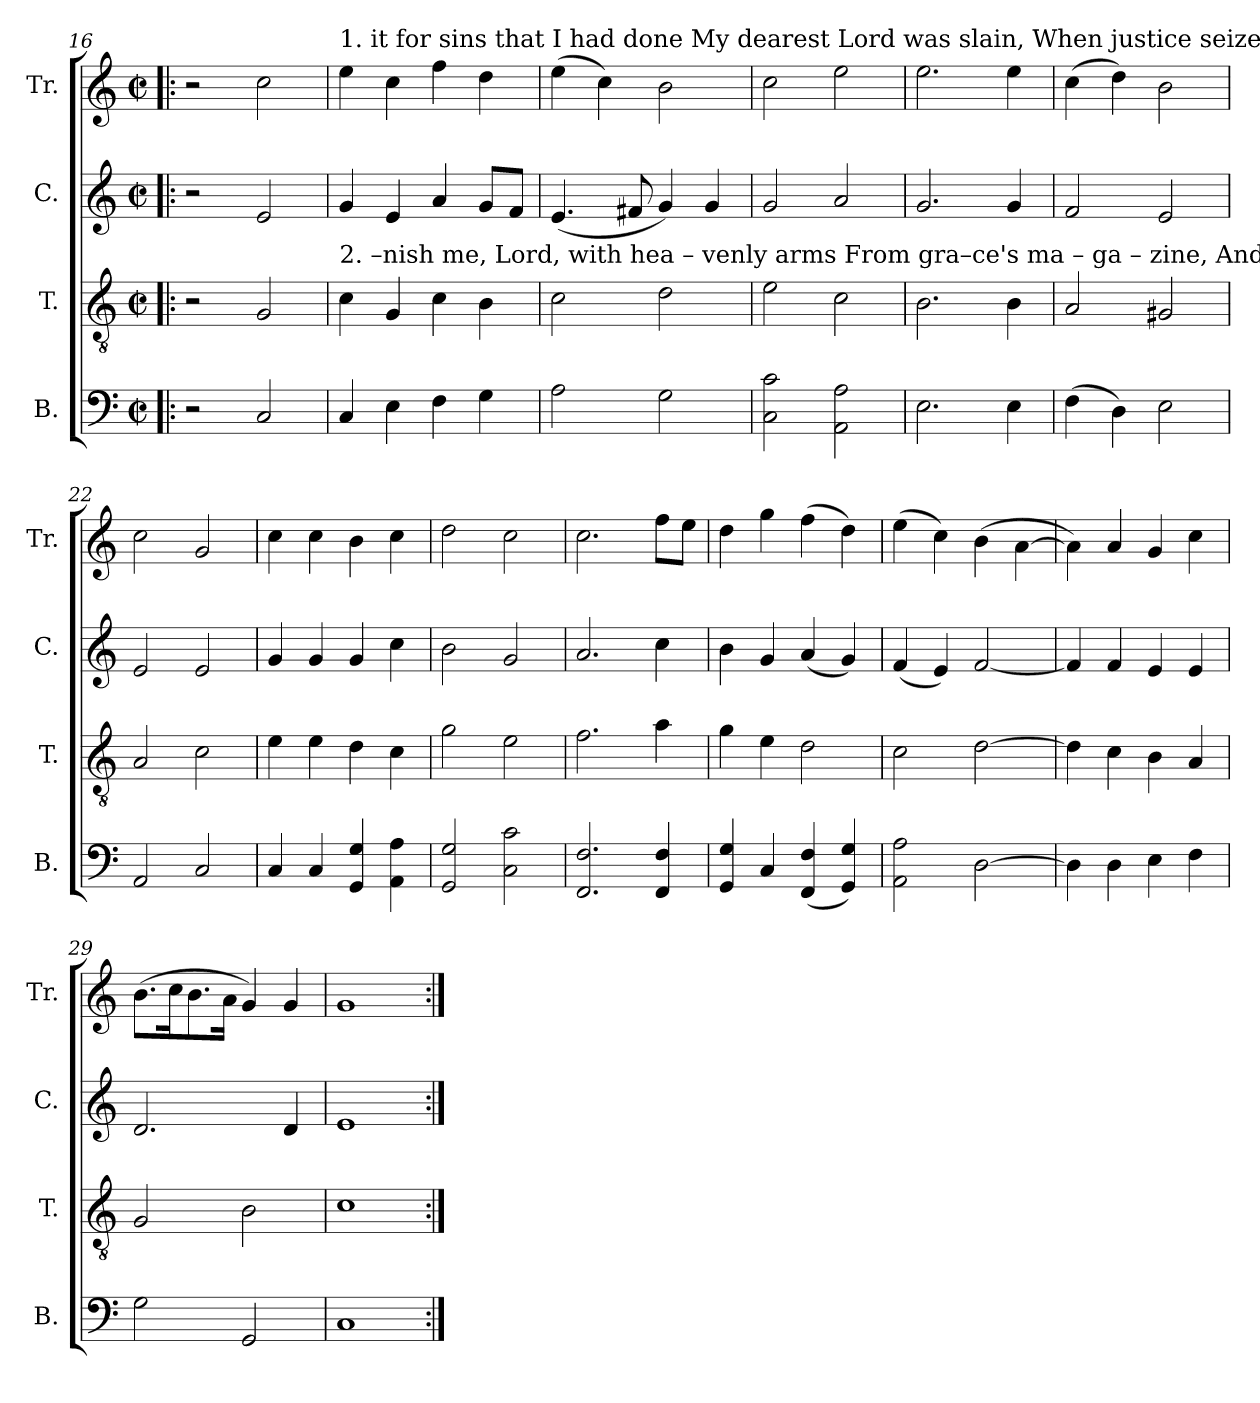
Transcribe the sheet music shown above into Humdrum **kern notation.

**kern	**kern	**kern	**kern
*part4	*part3	*part2	*part1
*staff4	*staff3	*staff2	*staff1
*I"B.	*I"T.	*I"C.	*I"Tr.
*I'B.	*I'T.	*I'C.	*I'Tr.
*clefF4	*clefGv2	*clefG2	*clefG2
*k[]	*k[]	*k[]	*k[]
*M2/2	*M2/2	*M2/2	*M2/2
*met(c|)	*met(c|)	*met(c|)	*met(c|)
=16!|:	=16!|:	=16!|:	=16!|:
2r	2r	2r	2r
2C!/	2G!/	2e!/	2cc!\
!!LO:LB:g=z
=17	=17	=17	=17
!	!	!	!LO:TX:a:t=1.  it   for  sins  that     I                    had        done  My  dearest    Lord    was  slain, When justice seized God's only Son,  And     put  his  soul       to         pain,  ____  And put his  soul __________  to     pain?
!	!LO:TX:a:t=2.  –nish  me,  Lord,  with  hea    –   venly  arms  From gra–ce's  ma  –  ga – zine,  And I'll proclaim e–ter –nal    war   With      eve– ry  dar  –   ling       sin, _____ With  eve– ry   dar        –         ling           sin.	!	!
4C!/	4c!\	4g!/	4ee!\
4E!\	4G!/	4e!/	4cc!\
4F!\	4c!\	4a!/	4ff!\
4G!\	4B!\	8g!/L	4dd!\
.	.	8f!/J	.
=18	=18	=18	=18
2A!\	2c!\	(4.e!/	(4ee!\
.	.	.	4cc!\)
.	.	8f#X!/	.
2G!\	2d!\	4g!/)	2b!\
.	.	4g!/	.
=19	=19	=19	=19
2C!\ 2c!\	2e!\	2g!/	2cc!\
2AA!\ 2A!\	2c!\	2a!/	2ee!\
=20	=20	=20	=20
2.E!\	2.B!\	2.g!/	2.ee!\
4E!\	4B!\	4g!/	4ee!\
=21	=21	=21	=21
(4F!\	2A!/	2f!/	(4cc!\
4D!\)	.	.	4dd!\)
2E!\	2G#X!/	2e!/	2b!\
=22	=22	=22	=22
2AA!/	2A!/	2e!/	2cc!\
2C!/	2c!\	2e!/	2g!/
=23	=23	=23	=23
4C!/	4e!\	4g!/	4cc!\
4C!/	4e!\	4g!/	4cc!\
4GG!/ 4G!/	4d!\	4g!/	4b!\
4AA!\ 4A!\	4c!\	4cc!\	4cc!\
=24	=24	=24	=24
2GG!/ 2G!/	2g!\	2b!\	2dd!\
2C!\ 2c!\	2e!\	2g!/	2cc!\
=25	=25	=25	=25
2.FF!/ 2.F!/	2.f!\	2.a!/	2.cc!\
4FF!/ 4F!/	4a!\	4cc!\	8ff!\L
.	.	.	8ee!\J
=26	=26	=26	=26
4GG!/ 4G!/	4g!\	4b!\	4dd!\
4C!/	4e!\	4g!/	4gg!\
(4FF!/ 4F!/	2d!\	(4a!/	(4ff!\
4GG!/ 4G!/)	.	4g!/)	4dd!\)
=27	=27	=27	=27
2AA!\ 2A!\	2c!\	(4f!/	(4ee!\
.	.	4e!/)	4cc!\)
[2D!\	[2d!\	[2f!/	(4b!\
.	.	.	[4a!\
=28	=28	=28	=28
4D!\]	4d!\]	4f!/]	4a!\])
4D!\	4c!\	4f!/	4a!/
4E!\	4B!\	4e!/	4g!/
4F!\	4A!/	4e!/	4cc!\
=29	=29	=29	=29
2G!\	2G!/	2.d!/	(8.b!\L
.	.	.	16cc!\K
.	.	.	8.b!\
.	.	.	16a!\Jk
2GG!/	2B!\	.	4g!/)
.	.	4d!/	4g!/
=30	=30	=30	=30
1C!	1c!	1e!	1g!
=:|!	=:|!	=:|!	=:|!
*-	*-	*-	*-
